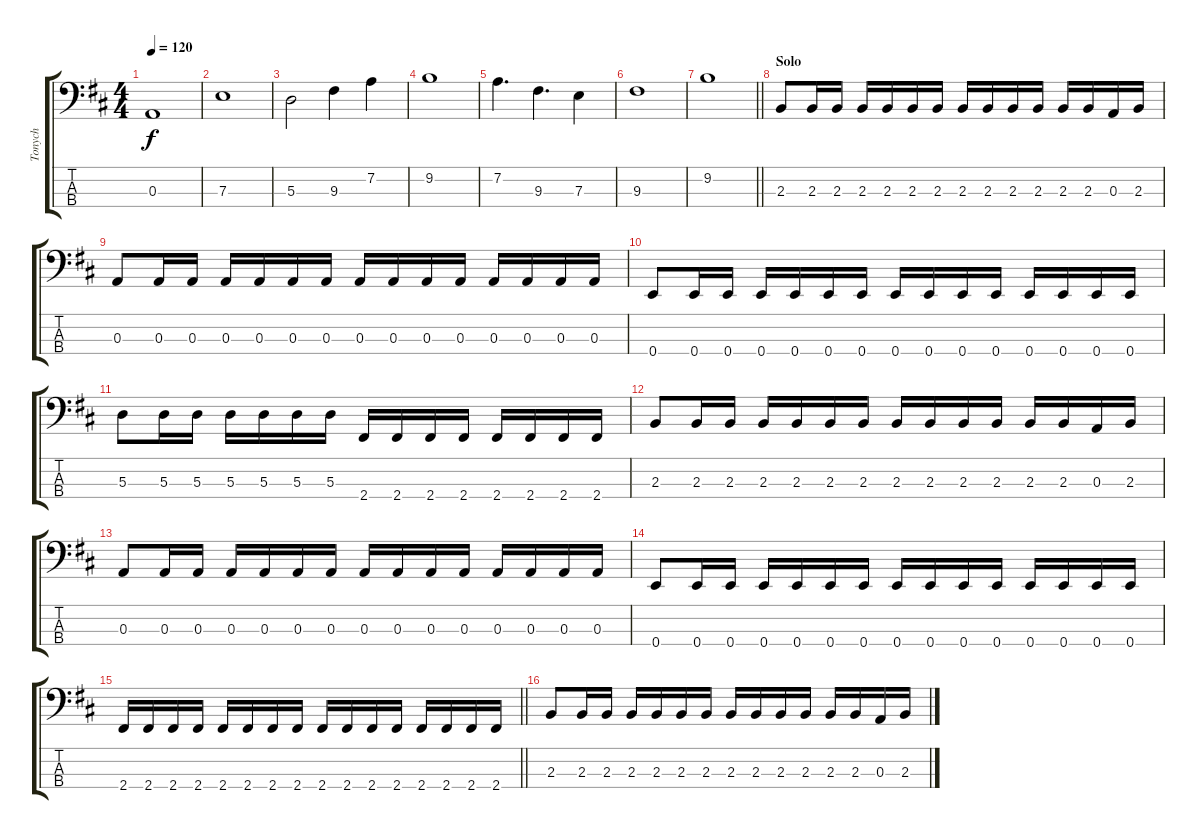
\track ("Tonych" "Tonych") {instrument electricbassfinger}
\staff {score tabs}
\tuning (G2 D2 A1 E1) {hide}
\ts (4 4)
\tempo 120
\clef f4
\ks bminor
0.3.1{dy f} |
7.3.1 |
5.3.2 9.3.4 7.2.4 |
9.2.1 |
7.2.4{d} 9.3.4{d} 7.3.4 |
9.3.1 |
\barLineRight lightlight
9.2.1 |
\section ("" "Solo")
2.3.8 2.3.16 2.3.16 2.3.16 2.3.16 2.3.16 2.3.16 2.3.16 2.3.16 2.3.16 2.3.16 2.3.16 2.3.16 0.3.16 2.3.16 |
0.3.8 0.3.16 0.3.16 0.3.16 0.3.16 0.3.16 0.3.16 0.3.16 0.3.16 0.3.16 0.3.16 0.3.16 0.3.16 0.3.16 0.3.16 |
0.4.8 0.4.16 0.4.16 0.4.16 0.4.16 0.4.16 0.4.16 0.4.16 0.4.16 0.4.16 0.4.16 0.4.16 0.4.16 0.4.16 0.4.16 |
5.3.8 5.3.16 5.3.16 5.3.16 5.3.16 5.3.16 5.3.16 2.4.16 2.4.16 2.4.16 2.4.16 2.4.16 2.4.16 2.4.16 2.4.16 |
2.3.8 2.3.16 2.3.16 2.3.16 2.3.16 2.3.16 2.3.16 2.3.16 2.3.16 2.3.16 2.3.16 2.3.16 2.3.16 0.3.16 2.3.16 |
0.3.8 0.3.16 0.3.16 0.3.16 0.3.16 0.3.16 0.3.16 0.3.16 0.3.16 0.3.16 0.3.16 0.3.16 0.3.16 0.3.16 0.3.16 |
0.4.8 0.4.16 0.4.16 0.4.16 0.4.16 0.4.16 0.4.16 0.4.16 0.4.16 0.4.16 0.4.16 0.4.16 0.4.16 0.4.16 0.4.16 |
\barLineRight lightlight
2.4.16 2.4.16 2.4.16 2.4.16 2.4.16 2.4.16 2.4.16 2.4.16 2.4.16 2.4.16 2.4.16 2.4.16 2.4.16 2.4.16 2.4.16 2.4.16 |
2.3.8 2.3.16 2.3.16 2.3.16 2.3.16 2.3.16 2.3.16 2.3.16 2.3.16 2.3.16 2.3.16 2.3.16 2.3.16 0.3.16 2.3.16
